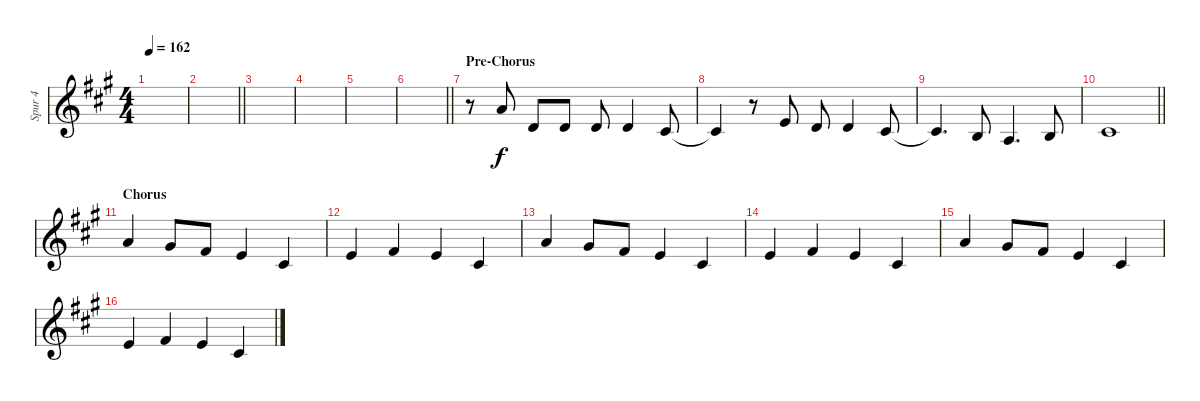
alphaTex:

\track ("Spur 4" "Spur 4") {instrument lead6voice}
\staff {score}
\tuning (E4 B3 G3 D3 A2 E2) {hide}
\ts (4 4)
\tempo 162
\clef g2
\ks a
|
\barLineRight lightlight
|
|
|
|
\barLineRight lightlight
|
\section ("" "Pre-Chorus")
r.8 5.1.8 3.2.8 3.2.8 3.2.8 3.2.4 2.2.8 |
2.2{t}.4 r.8 0.1.8 3.2.8 3.2.4 2.2.8 |
2.2{t}.4{d} 0.2.8 2.3.4{d} 0.2.8 |
\barLineRight lightlight
2.2.1 |
\section ("" "Chorus")
5.1.4 4.1.8 2.1.8 0.1.4 2.2.4 |
0.1.4 2.1.4 0.1.4 2.2.4 |
5.1.4 4.1.8 2.1.8 0.1.4 2.2.4 |
0.1.4 2.1.4 0.1.4 2.2.4 |
5.1.4 4.1.8 2.1.8 0.1.4 2.2.4 |
0.1.4 2.1.4 0.1.4 2.2.4
